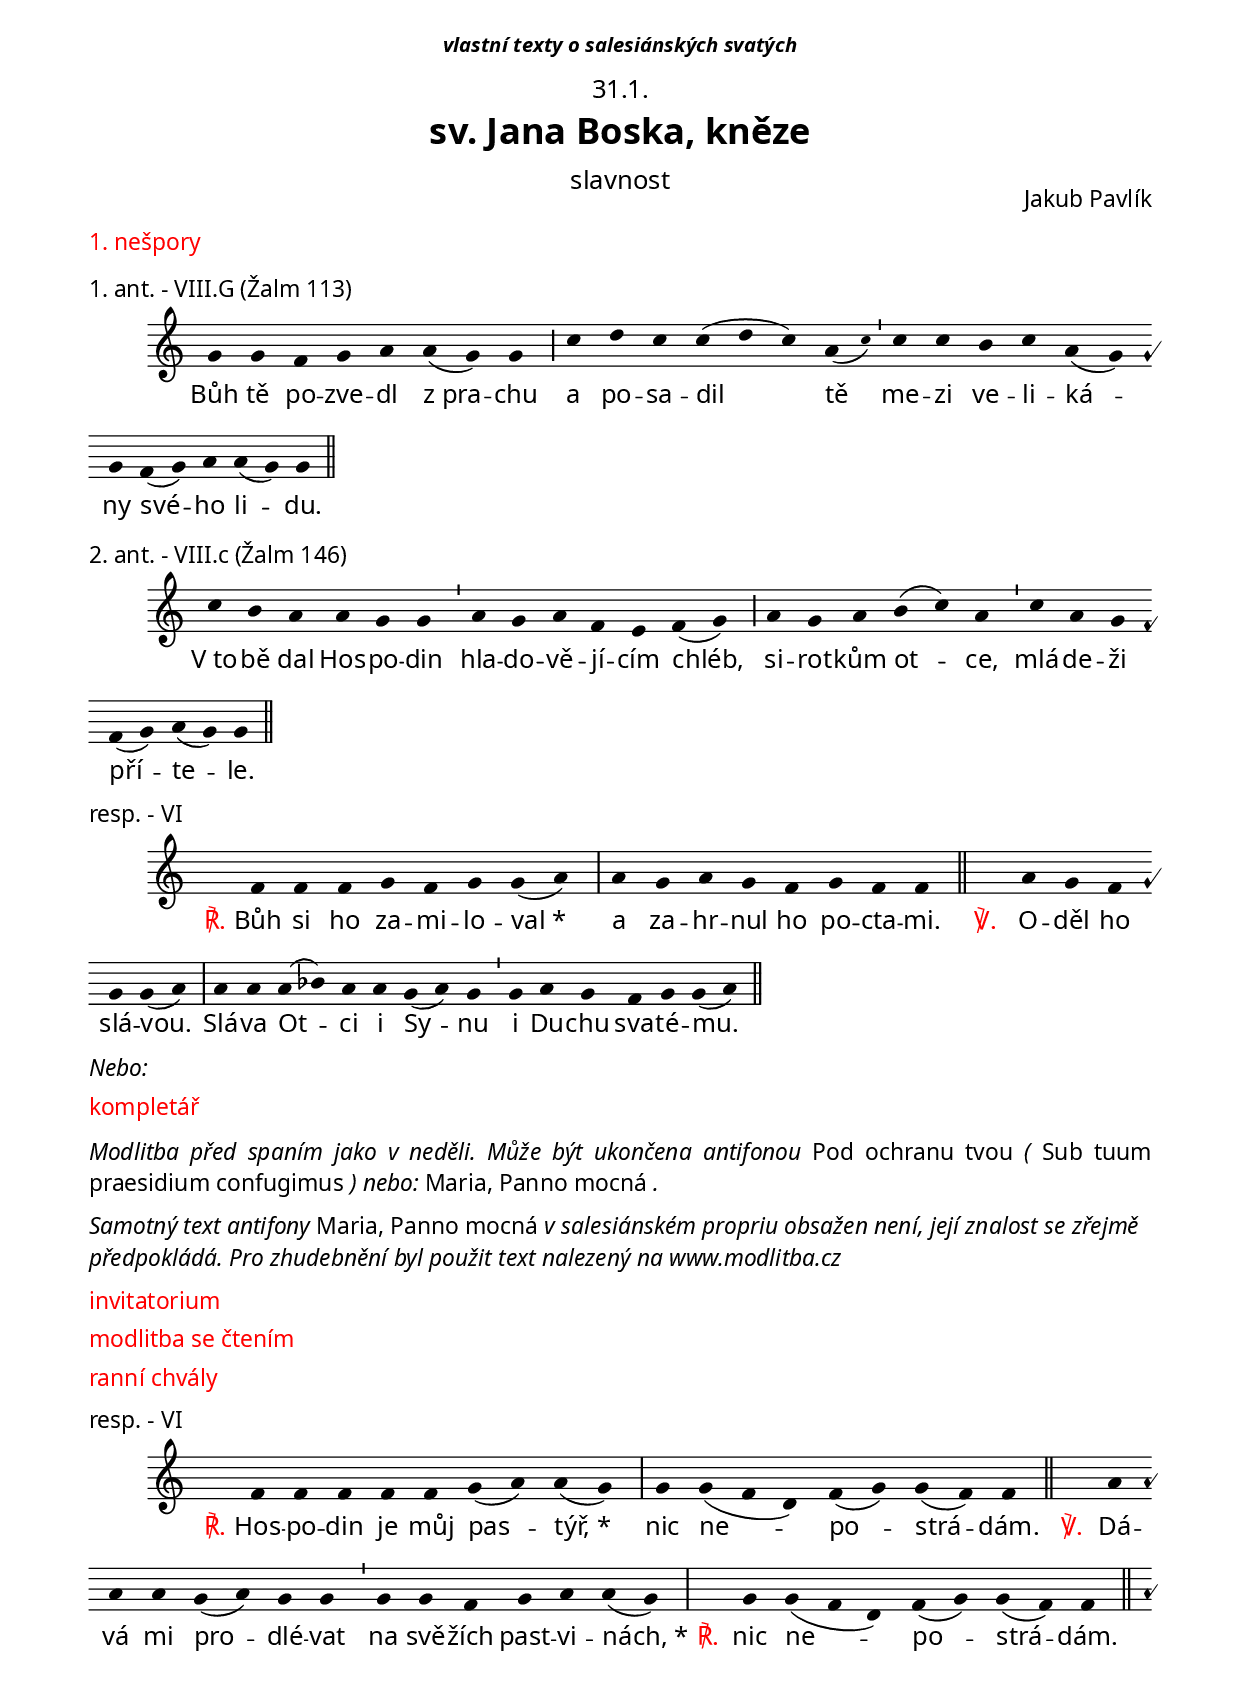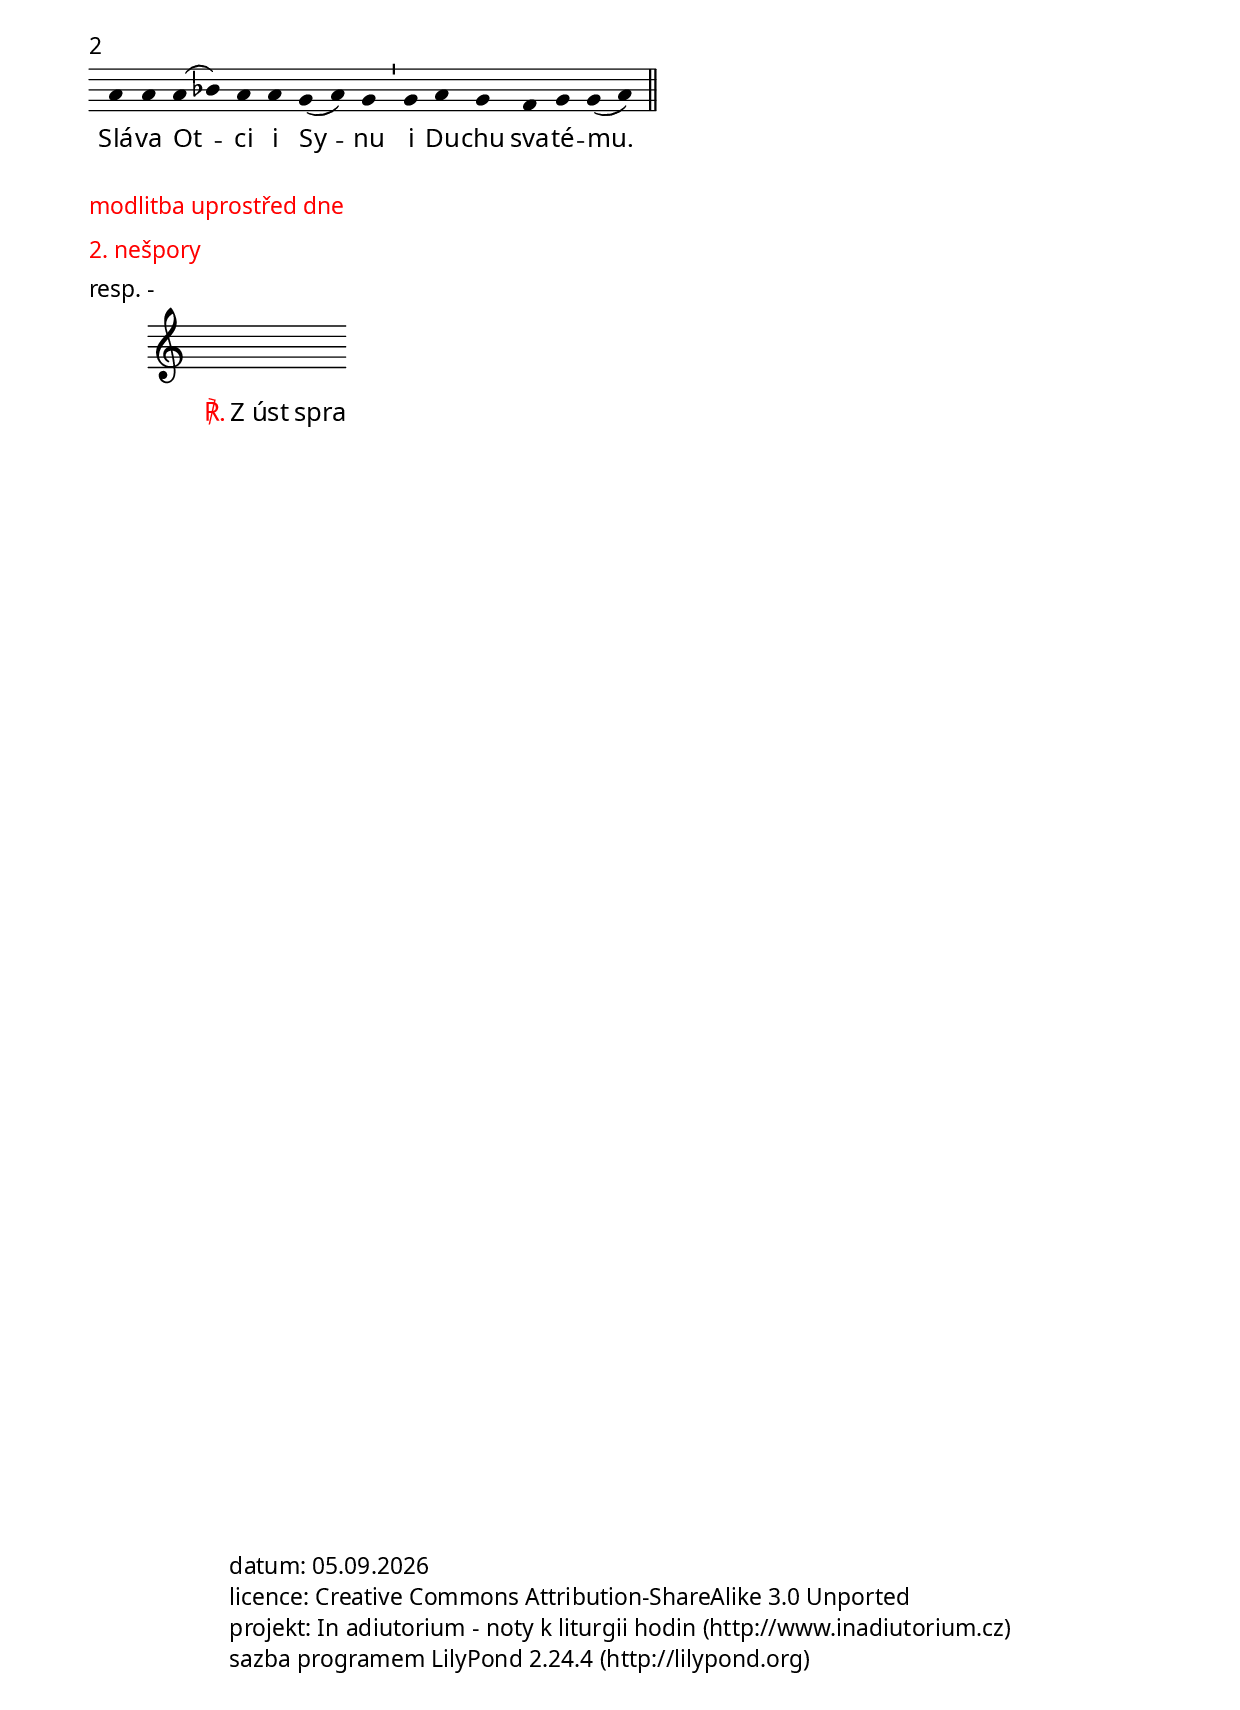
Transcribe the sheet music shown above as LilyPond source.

\version "2.19.32"

\include "../../spolecne.ly"
\include "../../spolecne/reholni.ly"
\include "../../dilyresponsorii.ly"

\header {
  title = \markup\titleSvatek
            "sv. Jana Boska, kněze"
            slavnost
            31.1.
           "vlastní texty o salesiánských svatých"
  composer = "Jakub Pavlík"
}

\markup {\nadpisHodinka {"1. nešpory"}}

\score {
  \relative c'' {
    \choralniRezim
    g4 g f g a a( g) g \barMaior
    c d c c( d c) a( \grace { c) } \barMin
    c c b c a( g) g f( g) a a( g) g \barFinalis
  }
  \addlyrics {
    Bůh tě po -- zve -- dl z_pra -- chu
    a po -- sa -- dil tě
    me -- zi ve -- li -- ká -- ny
    své -- ho li -- du.
  }
  \header {
    quid = "1. ant."
    modus = "VIII"
    differentia = "G"
    psalmus = "Žalm 113"
    id = "1ne-a1"
    piece = \markup {\sestavTitulek}
  }
}

\score {
  \relative c'' {
    \choralniRezim
    c4 b a a g g \barMin
    a g a f e f( g) \barMaior
    a g a b( c) a \barMin
    c a g f( g) a( g) g \barFinalis
  }
  \addlyrics {
    V_to -- bě dal Hos -- po -- din
    hla -- do -- vě -- jí -- cím chléb,
    si -- rot -- kům ot -- ce,
    mlá -- de -- ži pří -- te -- le.
  }
  \header {
    quid = "2. ant."
    modus = "VIII"
    differentia = "c"
    psalmus = "Žalm 146"
    id = "1ne-a2"
    piece = \markup {\sestavTitulek}
  }
}

\score {
  \relative c' {
    \choralniRezim

  }
  \addlyrics {
    Bůh tě v_církvi po -- vo -- lal
    k_chvá -- le a slá -- vě své -- ho jmé -- na,
    aby zje -- vil mlá -- de -- ži svou lás -- ku.
  }
  \header {
    quid = "3. ant."
    modus = ""
    differentia = ""
    psalmus = "Ef 1"
    id = "1ne-a3"
    piece = \markup {\sestavTitulek}
  }
}

\score {
  \relative c' {
    \choralniRezim

    % R
    \neviditelna f
    f4 f f g f g g( a) \barMax
    a g a g f g f f \barFinalis

    % V
    \neviditelna a
    a g f g g( a) \barMax
    % Slava
    \respVIdoxologie \barFinalis
  }
  \addlyrics {
    \Response Bůh si ho za -- mi -- lo -- val_*
    a za -- hr -- nul ho po -- cta -- mi.
    \Verse O -- děl ho slá -- vou.
    \textRespDoxologie
  }
  \header {
    quid = "resp."
    modus = "VI"
    id = "1ne-r"
    piece = \markup {\sestavTitulekResp}
  }
}

\score {
  \relative c' {
    \choralniRezim

  }
  \addlyrics {
    Ce -- lý svůj ži -- vot a všech -- ny své sí -- ly
    dám do služ -- by mlá -- de -- ži.
  }
  \header {
    quid = "ant. k Magnificat"
    modus = ""
    differentia = ""
    psalmus = ""
    id = "1ne-am"
    piece = \markup {\sestavTitulekBezZalmu}
  }
}

\markup\italic{Nebo:}

\score {
  \relative c' {
    \choralniRezim

  }
  \addlyrics {
    Můj sy -- nu,
    za -- cho -- vá -- vej pří -- ka -- zy své -- ho ot -- ce,
    ne -- po -- hr -- dej na -- u -- če -- ní -- mi své mat -- ky
    a u -- cho -- vá -- vej je stá -- le ve svém srd -- ci.
  }
  \header {
    quid = "ant. k Magnificat"
    modus = ""
    differentia = ""
    psalmus = ""
    id = "1ne-am2"
    piece = \markup {\sestavTitulekBezZalmu}
  }
}

\markup {\nadpisHodinka {"kompletář"}}

\markup\justify\italic{
  Modlitba před spaním jako v neděli. Může být ukončena
  antifonou \upright{Pod ochranu tvou} (\upright{Sub tuum praesidium confugimus})
  nebo: \upright{Maria, Panno mocná}.
}

\markup\wordwrap\italic{
  Samotný text antifony \upright{Maria, Panno mocná} v salesiánském propriu obsažen není, její znalost se zřejmě předpokládá.
  Pro zhudebnění byl použit text nalezený na \sans\with-url #"http://www.modlitba.cz/modlitba-v-zivote/seznam-modliteb/rozdeleni-modliteb-podle-adresata-podle-toho-ke-komu-se-modlitbou-obracime/k-panne-marii/" {www.modlitba.cz}
}

\score {
  \relative c' {
    \choralniRezim

  }
  \addlyrics {
    Ma -- ri -- a, Pan -- no moc -- ná,
    ty vel -- ká a slav -- ná zášti -- to sva -- té Cír -- kve;
    ty po -- di -- vu -- hod -- ná po -- moc -- ni -- ce křes -- ťa -- nů;
    ty sa -- mo -- je -- di -- ná jsi po -- tře -- la všech -- ny blu -- dy na ce -- lém svě -- tě;
    o -- chraň nás před ne -- pří -- te -- lem v_na -- šich úz -- ko -- stech,
    v_na -- šich zá -- pa -- sech a v_na -- šich tís -- ních,
    a v_ho -- di -- ně smr -- ti
    při -- jmi na -- ši du -- ši do rá -- je.
    A -- men. % nechat? vypustit? v antifonach nebyva
  }
  \header {
    % text z http://www.modlitba.cz/modlitba-v-zivote/seznam-modliteb/rozdeleni-modliteb-podle-adresata-podle-toho-ke-komu-se-modlitbou-obracime/k-panne-marii/
    % protože v propriu se na modlitbu pouze odkazuje, ale není otištěna
    quid = "ant."
    modus = ""
    differentia = ""
    psalmus = ""
    id = "pannomocna"
    piece = \markup {\sestavTitulekBezZalmu}
  }
}

\markup {\nadpisHodinka {"invitatorium"}}

\score {
  \relative c' {
    \choralniRezim

  }
  \addlyrics {
    Ve svá -- tek sva -- té -- ho Ja -- na Bos -- ka
    chval -- me Pá -- na, na -- še -- ho Bo -- ha.
  }
  \header {
    quid = "ant."
    modus = ""
    differentia = ""
    psalmus = ""
    id = "invit"
    piece = \markup {\sestavTitulekBezZalmu}
  }
}

\markup {\nadpisHodinka {"modlitba se čtením"}}

\score {
  \relative c' {
    \choralniRezim

  }
  \addlyrics {
    Bůh mu dal moud -- rost a pro -- zí -- ra -- vost
    a srd -- ce vel -- ké ja -- ko moř -- ské po -- bře -- ží.
  }
  \header {
    quid = "1. ant."
    modus = ""
    differentia = ""
    psalmus = "Žalm 21"
    id = "mc-a1"
    piece = \markup {\sestavTitulek}
  }
}

\score {
  \relative c' {
    \choralniRezim

  }
  \addlyrics {
    Vě -- řil pro -- ti vší na -- dě -- ji
    a stal se ot -- cem mno -- ha ná -- ro -- dů.
  }
  \header {
    quid = "2. ant."
    modus = ""
    differentia = ""
    psalmus = "Žalm 92-I"
    id = "mc-a2"
    piece = \markup {\sestavTitulek}
  }
}

\score {
  \relative c' {
    \choralniRezim

  }
  \addlyrics {
    Dů -- vě -- řo -- val v_Hos -- po -- di -- na,
    ko -- nal dob -- ro;
    do něj vlo -- žil svou ra -- dost.
  }
  \header {
    quid = "3. ant."
    modus = ""
    differentia = ""
    psalmus = "Žalm 92-II"
    id = "mc-a3"
    piece = \markup {\sestavTitulek}
  }
}

\score {
  \relative c' {
    \choralniRezim

  }
  \addlyrics {
    Všech -- no, co ko -- ná -- te slo -- vy a či -- ny,
    ať je ko -- ná -- no
    v_Hos -- po -- di -- no -- vě jmé -- nu.
  }
  \header {
    quid = "ant. ke kantikům vigilie"
    modus = ""
    differentia = ""
    psalmus = ""
    id = "mc-avig"
    piece = \markup {\sestavTitulekBezZalmu}
  }
}

\markup {\nadpisHodinka {"ranní chvály"}}

\score {
  \relative c' {
    \choralniRezim

  }
  \addlyrics {
    Slá -- va a chvá -- la to -- bě,
    Bo -- že mých ot -- ců,
    jenžs mi dal moud -- rost,
    po -- ko -- ru a sí -- lu.
  }
  \header {
    quid = "1. ant."
    modus = ""
    differentia = ""
    psalmus = "Žalm 63"
    id = "rch-a1"
    piece = \markup {\sestavTitulek}
  }
}

\score {
  \relative c' {
    \choralniRezim

  }
  \addlyrics {
    Chval -- te na -- še -- ho Bo -- ha tan -- ci,
    zpí -- vej -- te mu za zvu -- ku bub -- nu a har -- fy,
    a -- le -- lu -- ja.
  }
  \header {
    quid = "2. ant."
    modus = ""
    differentia = ""
    psalmus = "Dan 3-III"
    id = "rch-a2"
    piece = \markup {\sestavTitulek}
  }
}

\score {
  \relative c' {
    \choralniRezim

  }
  \addlyrics {
    Za -- hr -- nu -- ješ ho ra -- dos -- tí před svou tvá -- ří,
    hlá -- sá mla -- dým tvá bla -- ho -- sla -- ven -- ství.
  }
  \header {
    quid = "3. ant."
    modus = ""
    differentia = ""
    psalmus = "Žalm 149"
    id = "rch-a3"
    piece = \markup {\sestavTitulek}
  }
}

\score {
  \relative c' {
    \choralniRezim

    % R
    \neviditelna f
    f4 f f f f g( a) a( g) \barMax
    g g( f d) f( g) g( f) f \barFinalis
    % V
    \neviditelna g
    a a a g( a) g g \barMin g g f g a a( g) \barMax
    % R
    \neviditelna g
    g g( f d) f( g) g( f) f \barFinalis
    % Slava
    \respVIdoxologie \barFinalis
  }
  \addlyrics {
    \Response Hos -- po -- din je můj pas -- týř,_*
    nic ne -- po -- strá -- dám.
    \Verse Dá -- vá mi pro -- dlé -- vat na svě -- žích past -- vi -- nách,_*
    \Response nic ne -- po -- strá -- dám.
    \textRespDoxologie
  }
  \header {
    quid = "resp."
    modus = "VI"
    fial = "responsoria.ly#2ct-ne"
    id = "rch-r"
    piece = \markup\sestavTitulekResp
  }
}

\score {
  \relative c' {
    \choralniRezim

  }
  \addlyrics {
    Bla -- ho -- sla -- ve -- ní ti -- ší,
    ne -- boť o -- ni do -- sta -- nou ze -- mi za dě -- dic -- tví.
    Bla -- ho -- sla -- ve -- ní čis -- té -- ho srd -- ce,
    ne -- boť o -- ni bu -- dou vi -- dět Bo -- ha.
  }
  \header {
    quid = "ant. k Benedictus"
    modus = ""
    differentia = ""
    psalmus = ""
    id = "rch-ab"
    piece = \markup {\sestavTitulekBezZalmu}
  }
}

\markup {\nadpisHodinka {"modlitba uprostřed dne"}}

\score {
  \relative c' {
    \choralniRezim

  }
  \addlyrics {
    Služ -- te Hos -- po -- di -- nu s_ra -- dos -- tí,
    a -- le -- lu -- ja.
  }
  \header {
    quid = "ant. dopoledne"
    modus = ""
    differentia = ""
    psalmus = ""
    id = "tercie"
    piece = \markup {\sestavTitulekBezZalmu}
  }
}

\score {
  \relative c' {
    \choralniRezim

  }
  \addlyrics {
    Klaň -- te se Bo -- hu v_kaž -- dé do -- bě:
    v_ra -- dos -- ti i v_bo -- les -- ti.
  }
  \header {
    quid = "ant. v poledne"
    modus = ""
    differentia = ""
    psalmus = ""
    id = "sexta"
    piece = \markup {\sestavTitulekBezZalmu}
  }
}

\score {
  \relative c' {
    \choralniRezim

  }
  \addlyrics {
    Ať nám Bůh po -- má -- há krá -- čet
    po ne -- bes -- ké ces -- tě.
  }
  \header {
    quid = "ant. odpoledne"
    modus = ""
    differentia = ""
    psalmus = ""
    id = "nona"
    piece = \markup {\sestavTitulekBezZalmu}
  }
}

\markup {\nadpisHodinka {"2. nešpory"}}

\score {
  \relative c' {
    \choralniRezim

  }
  \addlyrics {
    Mo -- je slá -- va je v_Hos -- po -- di -- nu,
    ať to sly -- ší po -- kor -- ní
    a ra -- du -- jí se.
  }
  \header {
    quid = "1. ant."
    modus = ""
    differentia = ""
    psalmus = "Žalm 15"
    id = "ne-a1"
    piece = \markup {\sestavTitulek}
  }
}

\score {
  \relative c' {
    \choralniRezim

  }
  \addlyrics {
    Po -- čá -- tek moud -- ros -- ti je bát se Hos -- po -- di -- na,
    moud -- rý je ten,
    kdo je mu věr -- ný.
  }
  \header {
    quid = "2. ant."
    modus = ""
    differentia = ""
    psalmus = "Žalm 112"
    id = "ne-a2"
    piece = \markup {\sestavTitulek}
  }
}

\score {
  \relative c' {
    \choralniRezim

  }
  \addlyrics {
    Ve -- li -- ký a po -- di -- vu -- hod -- ný jsi, Pa -- ne,
    ve všech svých sva -- tých.
  }
  \header {
    quid = "3. ant."
    modus = ""
    differentia = ""
    psalmus = "Zj 15"
    id = "ne-a3"
    piece = \markup {\sestavTitulek}
  }
}

\score {
  \relative c' {
    \choralniRezim

    % R
    \neviditelna a

    % V
    \neviditelna a

    % R
    \neviditelna a

    % Slava
  }
  \addlyrics {
    \Response Z_úst spra -- ved -- li -- vé -- ho vy -- chá -- ze -- jí_*
    slo -- va moud -- ros -- ti.
    \Verse Ve svém srd -- ci má Bo -- ží zá -- kon.
    \Response
    \textRespDoxologie
  }
  \header {
    quid = "resp."
    modus = ""
    id = "ne-r"
    piece = \markup {\sestavTitulekResp}
  }
}

\score {
  \relative c' {
    \choralniRezim

  }
  \addlyrics {
    Pro spá -- su va -- šich du -- ší
    dám s_ra -- dos -- tí ce -- lý svůj ži -- vot.
  }
  \header {
    quid = "ant. k Magnificat"
    modus = ""
    differentia = ""
    psalmus = ""
    id = "ne-am"
    piece = \markup {\sestavTitulekBezZalmu}
  }
}